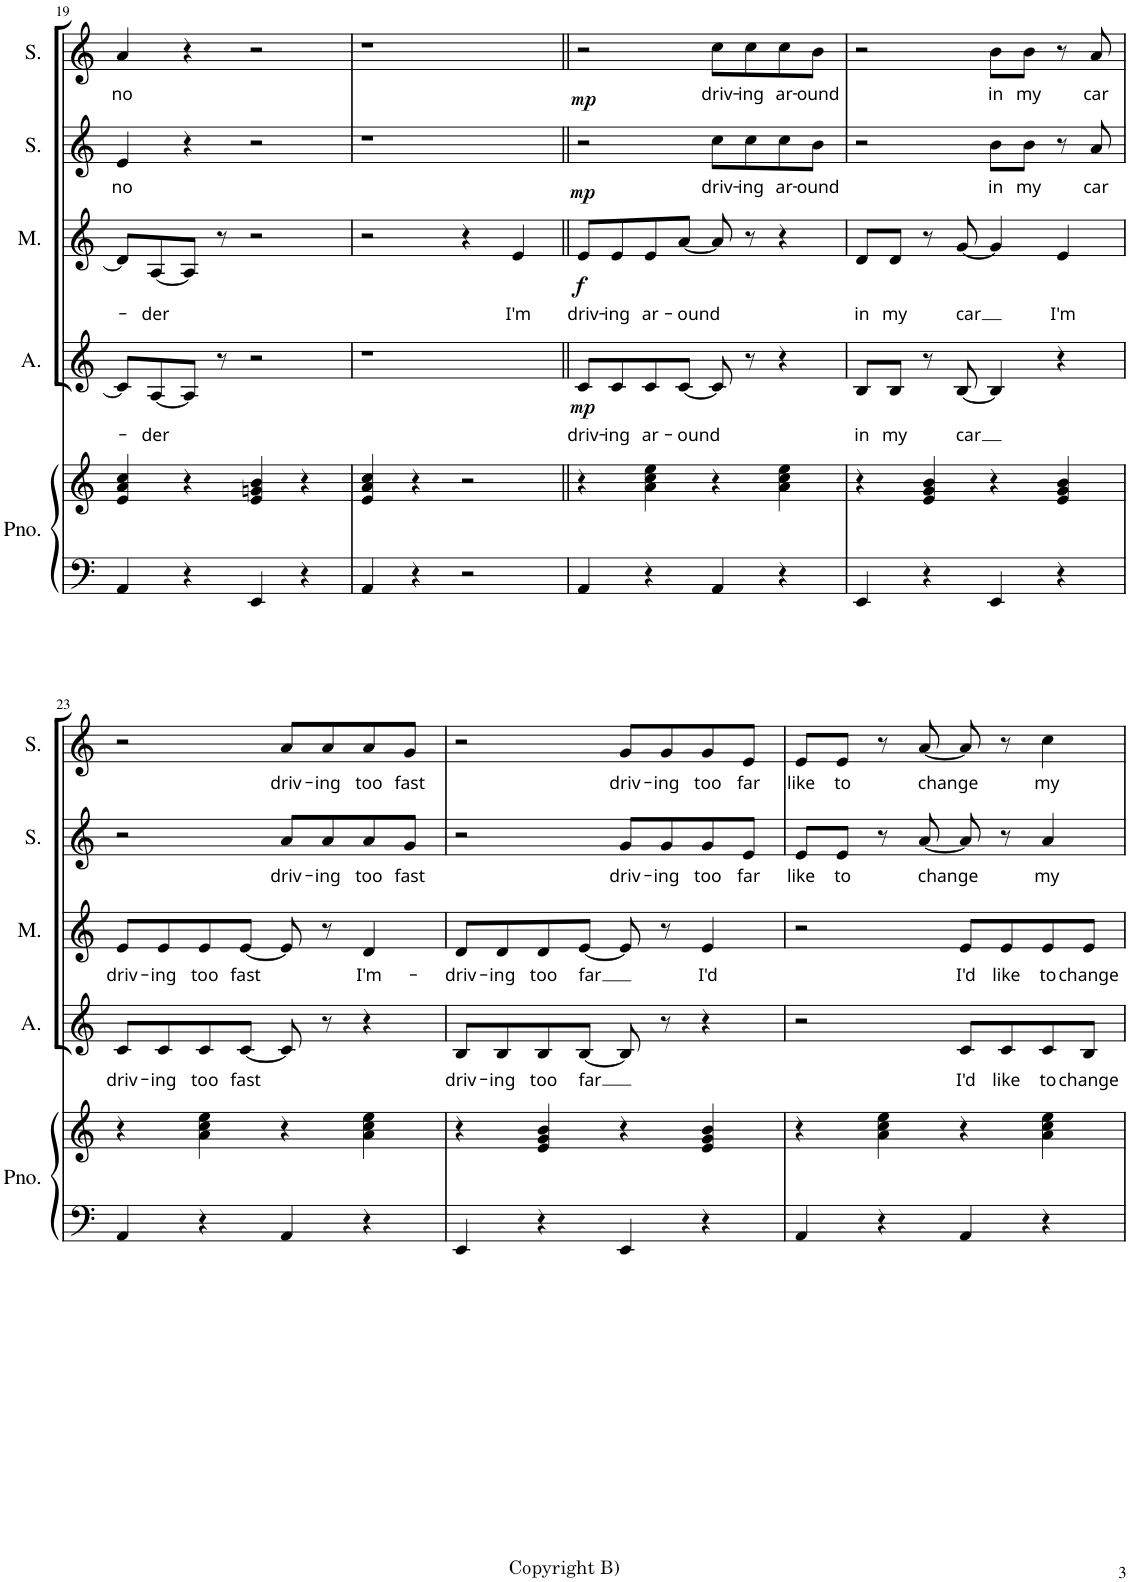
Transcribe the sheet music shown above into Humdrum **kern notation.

**kern	**kern	**kern	**text	**dynam	**kern	**text	**dynam	**kern	**text	**dynam	**kern	**text	**dynam
*part5	*part5	*part4	*part4	*part4	*part3	*part3	*part3	*part2	*part2	*part2	*part1	*part1	*part1
*staff6	*staff5	*staff4	*staff4	*staff4	*staff3	*staff3	*staff3	*staff2	*staff2	*staff2	*staff1	*staff1	*staff1
*I"Piano	*	*I"Alto	*	*	*I"Mezzo	*	*	*I"Soprano	*	*	*I"Soprano	*	*
*I'Pno.	*	*I'A.	*	*	*I'M.	*	*	*I'S.	*	*	*I'S.	*	*
!!LO:PB:g=z
*clefF4	*clefG2	*clefG2	*	*	*clefG2	*	*	*clefG2	*	*	*clefG2	*	*
*k[]	*k[]	*k[]	*	*	*k[]	*	*	*k[]	*	*	*k[]	*	*
*M4/4	*M4/4	*M4/4	*	*	*M4/4	*	*	*M4/4	*	*	*M4/4	*	*
=19	=19	=19	=19	=19	=19	=19	=19	=19	=19	=19	=19	=19	=19
!	!	!	!	!	!	!	!	!	!LO:LY:b	!	!	!LO:LY:b	!
4AA/	4e/ 4a/ 4cc/	8c/L]	.	.	8d/L]	.	.	4e/	no	.	4a/	no	.
!	!	!	!LO:LY:b	!	!	!LO:LY:b	!	!	!	!	!	!	!
.	.	[8A/	-der	.	[8A/	-der	.	.	.	.	.	.	.
4r	4r	8A/J]	.	.	8A/J]	.	.	4r	.	.	4r	.	.
.	.	8r	.	.	8r	.	.	.	.	.	.	.	.
4EE/	4e/ 4gn/ 4b/	2r	.	.	2r	.	.	2r	.	.	2r	.	.
4r	4r	.	.	.	.	.	.	.	.	.	.	.	.
=20	=20	=20	=20	=20	=20	=20	=20	=20	=20	=20	=20	=20	=20
4AA/	4e/ 4a/ 4cc/	1r	.	.	2r	.	.	1r	.	.	1r	.	.
4r	4r	.	.	.	.	.	.	.	.	.	.	.	.
2r	2r	.	.	.	4r	.	.	.	.	.	.	.	.
!	!	!	!	!	!	!LO:LY:b	!	!	!	!	!	!	!
.	.	.	.	.	4e/	I'm	.	.	.	.	.	.	.
=21||	=21||	=21||	=21||	=21||	=21||	=21||	=21||	=21||	=21||	=21||	=21||	=21||	=21||
!	!	!	!LO:LY:b	!LO:DY:b	!	!LO:LY:b	!LO:DY:b	!	!	!LO:DY:b	!	!	!LO:DY:b
4AA/	4r	8c/L	driv-	mp	8e/L	driv-	f	2r	.	mp	2r	.	mp
!	!	!	!LO:LY:b	!	!	!LO:LY:b	!	!	!	!	!	!	!
.	.	8c/	-ing	.	8e/	-ing	.	.	.	.	.	.	.
!	!	!	!LO:LY:b	!	!	!LO:LY:b	!	!	!	!	!	!	!
4r	4a\ 4cc\ 4ee\	8c/	ar-	.	8e/	ar-	.	.	.	.	.	.	.
!	!	!	!LO:LY:b	!	!	!LO:LY:b	!	!	!	!	!	!	!
.	.	[8c/J	-ound	.	[8a/J	-ound	.	.	.	.	.	.	.
!	!	!	!	!	!	!	!	!	!LO:LY:b	!	!	!LO:LY:b	!
4AA/	4r	8c/]	.	.	8a/]	.	.	8cc\L	driv-	.	8cc\L	driv-	.
!	!	!	!	!	!	!	!	!	!LO:LY:b	!	!	!LO:LY:b	!
.	.	8r	.	.	8r	.	.	8cc\	-ing	.	8cc\	-ing	.
!	!	!	!	!	!	!	!	!	!LO:LY:b	!	!	!LO:LY:b	!
4r	4a\ 4cc\ 4ee\	4r	.	.	4r	.	.	8cc\	ar-	.	8cc\	ar-	.
!	!	!	!	!	!	!	!	!	!LO:LY:b	!	!	!LO:LY:b	!
.	.	.	.	.	.	.	.	8b\J	-ound	.	8b\J	-ound	.
=22	=22	=22	=22	=22	=22	=22	=22	=22	=22	=22	=22	=22	=22
!	!	!	!LO:LY:b	!	!	!LO:LY:b	!	!	!	!	!	!	!
4EE/	4r	8B/L	in	.	8d/L	in	.	2r	.	.	2r	.	.
!	!	!	!LO:LY:b	!	!	!LO:LY:b	!	!	!	!	!	!	!
.	.	8B/J	my	.	8d/J	my	.	.	.	.	.	.	.
4r	4e/ 4g/ 4b/	8r	.	.	8r	.	.	.	.	.	.	.	.
!	!	!	!LO:LY:b	!	!	!LO:LY:b	!	!	!	!	!	!	!
.	.	[8B/	car	.	[8g/	car	.	.	.	.	.	.	.
!	!	!	!	!	!	!	!	!	!LO:LY:b	!	!	!LO:LY:b	!
4EE/	4r	4B/]	.	.	4g/]	.	.	8b\L	in	.	8b\L	in	.
!	!	!	!	!	!	!	!	!	!LO:LY:b	!	!	!LO:LY:b	!
.	.	.	.	.	.	.	.	8b\J	my	.	8b\J	my	.
!	!	!	!	!	!	!LO:LY:b	!	!	!	!	!	!	!
4r	4e/ 4g/ 4b/	4r	.	.	4e/	I'm	.	8r	.	.	8r	.	.
!	!	!	!	!	!	!	!	!	!LO:LY:b	!	!	!LO:LY:b	!
.	.	.	.	.	.	.	.	8a/	car	.	8a/	car	.
!!LO:LB:g=z
=23	=23	=23	=23	=23	=23	=23	=23	=23	=23	=23	=23	=23	=23
!	!	!	!LO:LY:b	!	!	!LO:LY:b	!	!	!	!	!	!	!
4AA/	4r	8c/L	driv-	.	8e/L	driv-	.	2r	.	.	2r	.	.
!	!	!	!LO:LY:b	!	!	!LO:LY:b	!	!	!	!	!	!	!
.	.	8c/	-ing	.	8e/	-ing	.	.	.	.	.	.	.
!	!	!	!LO:LY:b	!	!	!LO:LY:b	!	!	!	!	!	!	!
4r	4a\ 4cc\ 4ee\	8c/	too	.	8e/	too	.	.	.	.	.	.	.
!	!	!	!LO:LY:b	!	!	!LO:LY:b	!	!	!	!	!	!	!
.	.	[8c/J	fast	.	[8e/J	fast	.	.	.	.	.	.	.
!	!	!	!	!	!	!	!	!	!LO:LY:b	!	!	!LO:LY:b	!
4AA/	4r	8c/]	.	.	8e/]	.	.	8a/L	driv-	.	8a/L	driv-	.
!	!	!	!	!	!	!	!	!	!LO:LY:b	!	!	!LO:LY:b	!
.	.	8r	.	.	8r	.	.	8a/	-ing	.	8a/	-ing	.
!	!	!	!	!	!	!LO:LY:b	!	!	!LO:LY:b	!	!	!LO:LY:b	!
4r	4a\ 4cc\ 4ee\	4r	.	.	4d/	I'm-	.	8a/	too	.	8a/	too	.
!	!	!	!	!	!	!	!	!	!LO:LY:b	!	!	!LO:LY:b	!
.	.	.	.	.	.	.	.	8g/J	fast	.	8g/J	fast	.
=24	=24	=24	=24	=24	=24	=24	=24	=24	=24	=24	=24	=24	=24
!	!	!	!LO:LY:b	!	!	!LO:LY:b	!	!	!	!	!	!	!
4EE/	4r	8B/L	driv-	.	8d/L	-driv-	.	2r	.	.	2r	.	.
!	!	!	!LO:LY:b	!	!	!LO:LY:b	!	!	!	!	!	!	!
.	.	8B/	-ing	.	8d/	-ing	.	.	.	.	.	.	.
!	!	!	!LO:LY:b	!	!	!LO:LY:b	!	!	!	!	!	!	!
4r	4e/ 4g/ 4b/	8B/	too	.	8d/	too	.	.	.	.	.	.	.
!	!	!	!LO:LY:b	!	!	!LO:LY:b	!	!	!	!	!	!	!
.	.	[8B/J	far	.	[8e/J	far	.	.	.	.	.	.	.
!	!	!	!	!	!	!	!	!	!LO:LY:b	!	!	!LO:LY:b	!
4EE/	4r	8B/]	.	.	8e/]	.	.	8g/L	driv-	.	8g/L	driv-	.
!	!	!	!	!	!	!	!	!	!LO:LY:b	!	!	!LO:LY:b	!
.	.	8r	.	.	8r	.	.	8g/	-ing	.	8g/	-ing	.
!	!	!	!	!	!	!LO:LY:b	!	!	!LO:LY:b	!	!	!LO:LY:b	!
4r	4e/ 4g/ 4b/	4r	.	.	4e/	I'd	.	8g/	too	.	8g/	too	.
!	!	!	!	!	!	!	!	!	!LO:LY:b	!	!	!LO:LY:b	!
.	.	.	.	.	.	.	.	8e/J	far	.	8e/J	far	.
=25	=25	=25	=25	=25	=25	=25	=25	=25	=25	=25	=25	=25	=25
!	!	!	!	!	!	!	!	!	!LO:LY:b	!	!	!LO:LY:b	!
4AA/	4r	2r	.	.	2r	.	.	8e/L	like	.	8e/L	like	.
!	!	!	!	!	!	!	!	!	!LO:LY:b	!	!	!LO:LY:b	!
.	.	.	.	.	.	.	.	8e/J	to	.	8e/J	to	.
4r	4a\ 4cc\ 4ee\	.	.	.	.	.	.	8r	.	.	8r	.	.
!	!	!	!	!	!	!	!	!	!LO:LY:b	!	!	!LO:LY:b	!
.	.	.	.	.	.	.	.	[8a/	change	.	[8a/	change	.
!	!	!	!LO:LY:b	!	!	!LO:LY:b	!	!	!	!	!	!	!
4AA/	4r	8c/L	I'd	.	8e/L	I'd	.	8a/]	.	.	8a/]	.	.
!	!	!	!LO:LY:b	!	!	!LO:LY:b	!	!	!	!	!	!	!
.	.	8c/	like	.	8e/	like	.	8r	.	.	8r	.	.
!	!	!	!LO:LY:b	!	!	!LO:LY:b	!	!	!LO:LY:b	!	!	!LO:LY:b	!
4r	4a\ 4cc\ 4ee\	8c/	to	.	8e/	to	.	4a/	my	.	4cc\	my	.
!	!	!	!LO:LY:b	!	!	!LO:LY:b	!	!	!	!	!	!	!
.	.	8B/J	change	.	8e/J	change	.	.	.	.	.	.	.
=	=	=	=	=	=	=	=	=	=	=	=	=	=
*-	*-	*-	*-	*-	*-	*-	*-	*-	*-	*-	*-	*-	*-
